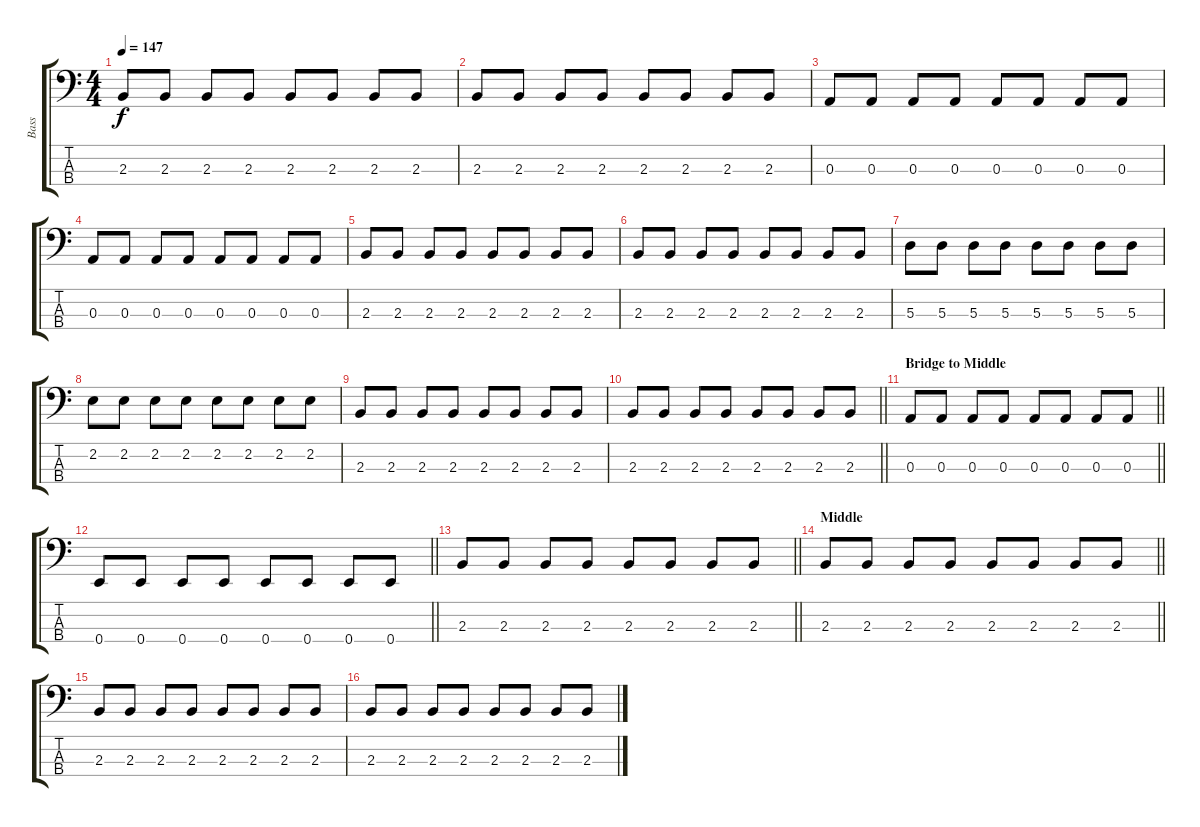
\track ("Bass" "Bass") {instrument electricbasspick}
\staff {score tabs}
\tuning (G2 D2 A1 E1) {hide}
\ts (4 4)
\tempo 147
\clef f4
\ks c
2.3.8{dy f} 2.3.8 2.3.8 2.3.8 2.3.8 2.3.8 2.3.8 2.3.8 |
2.3.8 2.3.8 2.3.8 2.3.8 2.3.8 2.3.8 2.3.8 2.3.8 |
0.3.8 0.3.8 0.3.8 0.3.8 0.3.8 0.3.8 0.3.8 0.3.8 |
0.3.8 0.3.8 0.3.8 0.3.8 0.3.8 0.3.8 0.3.8 0.3.8 |
2.3.8 2.3.8 2.3.8 2.3.8 2.3.8 2.3.8 2.3.8 2.3.8 |
2.3.8 2.3.8 2.3.8 2.3.8 2.3.8 2.3.8 2.3.8 2.3.8 |
5.3.8 5.3.8 5.3.8 5.3.8 5.3.8 5.3.8 5.3.8 5.3.8 |
2.2.8 2.2.8 2.2.8 2.2.8 2.2.8 2.2.8 2.2.8 2.2.8 |
2.3.8 2.3.8 2.3.8 2.3.8 2.3.8 2.3.8 2.3.8 2.3.8 |
\barLineRight lightlight
2.3.8 2.3.8 2.3.8 2.3.8 2.3.8 2.3.8 2.3.8 2.3.8 |
\section ("" "Bridge to Middle")
\barLineRight lightlight
0.3.8 0.3.8 0.3.8 0.3.8 0.3.8 0.3.8 0.3.8 0.3.8 |
\barLineRight lightlight
0.4.8 0.4.8 0.4.8 0.4.8 0.4.8 0.4.8 0.4.8 0.4.8 |
\barLineRight lightlight
2.3.8 2.3.8 2.3.8 2.3.8 2.3.8 2.3.8 2.3.8 2.3.8 |
\section ("" "Middle")
\barLineRight lightlight
2.3.8 2.3.8 2.3.8 2.3.8 2.3.8 2.3.8 2.3.8 2.3.8 |
2.3.8 2.3.8 2.3.8 2.3.8 2.3.8 2.3.8 2.3.8 2.3.8 |
2.3.8 2.3.8 2.3.8 2.3.8 2.3.8 2.3.8 2.3.8 2.3.8
